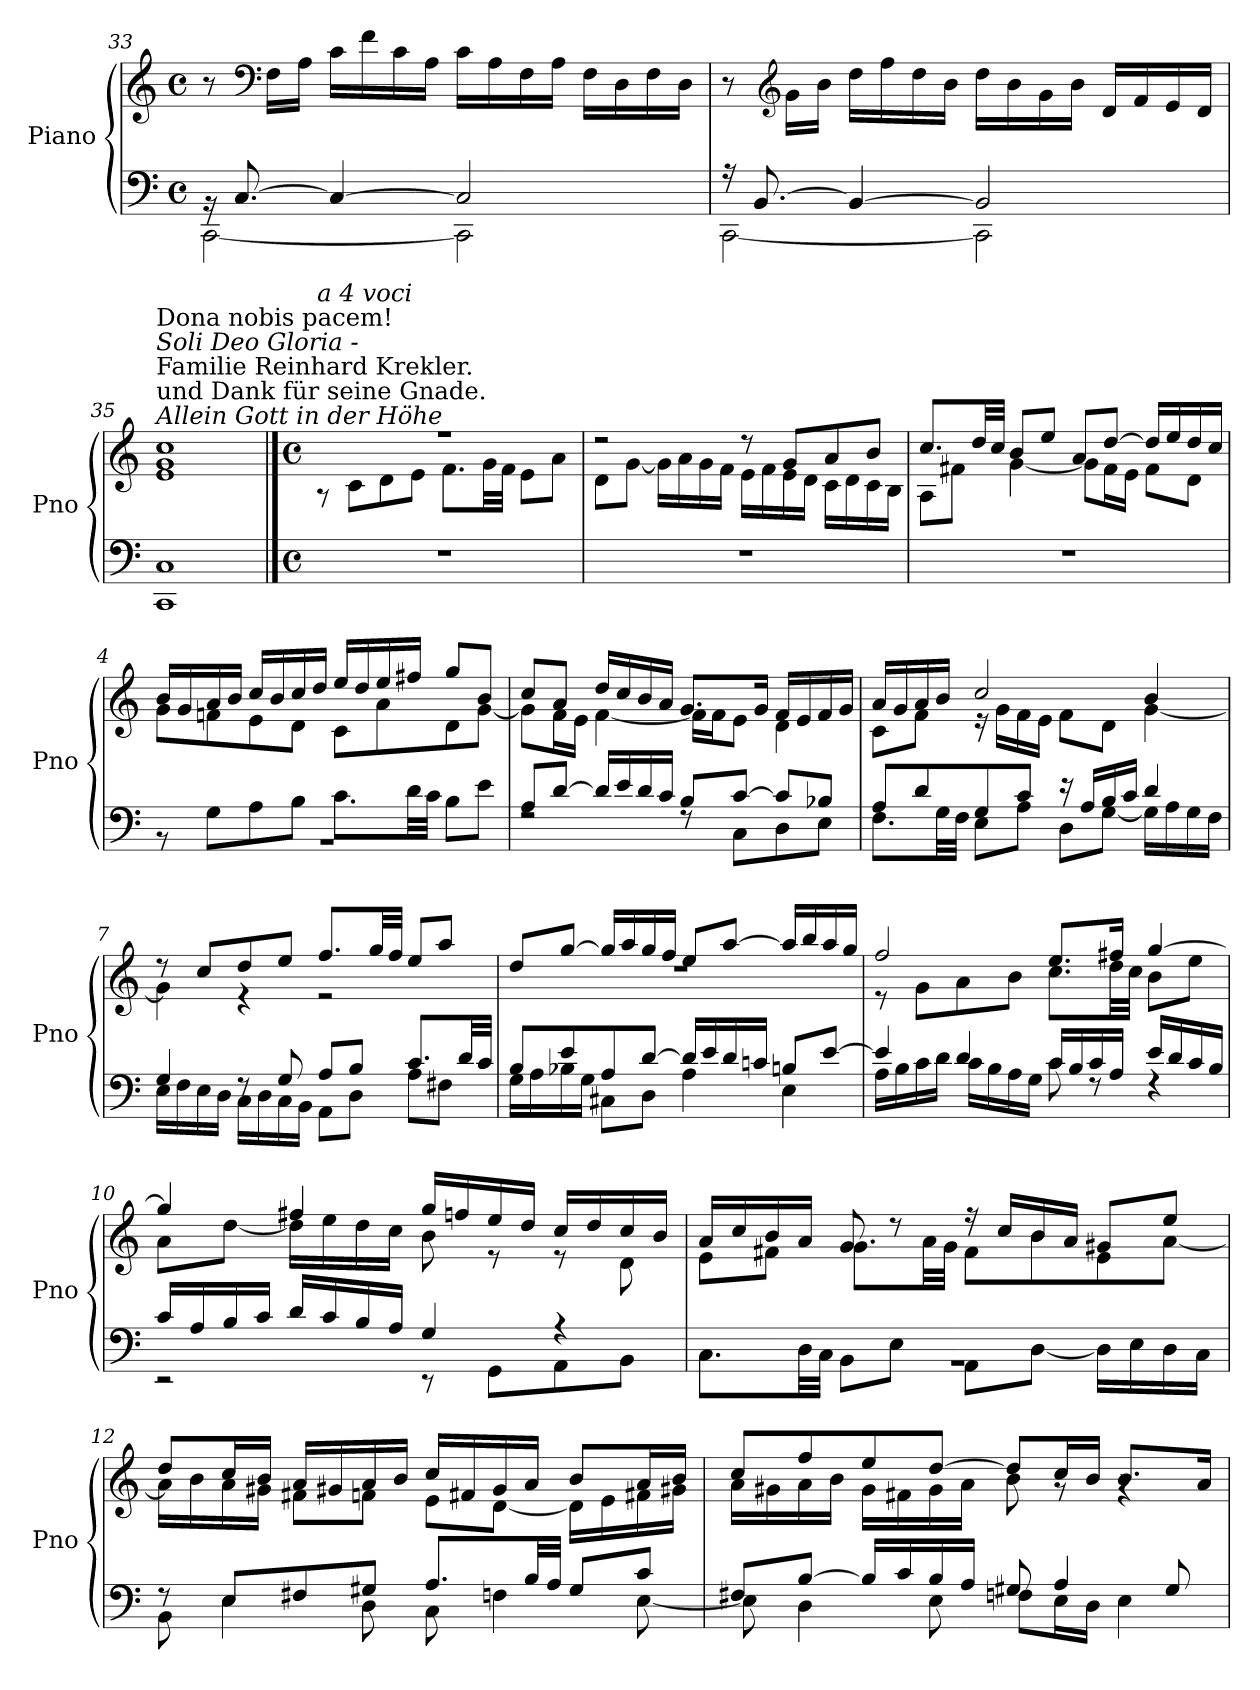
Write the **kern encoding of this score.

**kern	**kern
*part1	*part1
*staff2	*staff1
*I"Piano	*
*I'Pno	*
*clefF4	*clefG2
*k[]	*k[]
*M4/4	*M4/4
*met(c)	*met(c)
=33	=33
*^	*
16rBB	[2CC\	8r
[8.C/	.	.
*	*	*clefF4
.	.	16F\LL
.	.	16A\JJ
4C/_	.	16c\LL
.	.	16f\
.	.	16c\
.	.	16A\JJ
2C/]	2CC\]	16c\LL
.	.	16A\
.	.	16F\
.	.	16A\JJ
.	.	16F\LL
.	.	16D\
.	.	16F\
.	.	16D\JJ
=34	=34	=34
16r	[2CC\	8r
[8.BB/	.	.
*	*	*clefG2
.	.	16g\LL
.	.	16b\JJ
4BB/_	.	16dd\LL
.	.	16ff\
.	.	16dd\
.	.	16b\JJ
2BB/]	2CC\]	16dd\LL
.	.	16b\
.	.	16g\
.	.	16b\JJ
.	.	16d/LL
.	.	16f/
.	.	16e/
.	.	16d/JJ
=35	=35	=35
!	!	!LO:TX:a:i:t=Allein Gott in der Höhe
!	!	!LO:TX:a:t=und Dank für seine Gnade.
!	!	!LO:TX:a:t=Familie Reinhard Krekler.
!	!	!LO:TX:a:i:t=Soli Deo Gloria -
!	!	!LO:TX:a:t=Dona nobis pacem!
1C	1CC	1e 1g 1cc
*v	*v	*
==1	==1
*M4/4	*M4/4
*met(c)	*met(c)
*^	*^
!	!	!LO:TX:a:i:t=a 4 voci	!
*v	*v	*	*
1r	1r	8r
.	.	8c\L
.	.	8d\
.	.	8e\J
.	.	8.f\L
.	.	32g\LL
.	.	32f\JJJ
.	.	8e\L
.	.	8a\J
=2	=2	=2
1r	2r	8d\L
.	.	[8g\J
.	.	16g\LL]
.	.	16a\
.	.	16g\
.	.	16f\JJ
.	8r	16e\LL
.	.	16f\
.	8g/L	16e\
.	.	16d\JJ
.	8a/	16c\LL
.	.	16d\
.	8b/J	16c\
.	.	16B\JJ
=3	=3	=3
1r	8.cc/L	8A\L
.	.	8f#X\J
.	32dd/LL	.
.	32cc/JJJ	.
.	8b/L	[4g\
.	8ee/J	.
.	8a/L	8g\L]
.	[8dd/J	16f#\L
.	.	16e\JJ
.	16dd/LL]	8f#\L
.	16ee/	.
.	16dd/	8d\J
.	16cc/JJ	.
=4	=4	=4
*^	*	*
8rBB	1rBB	16b/LL	8g\L
.	.	16g/	.
8G\L	.	16a/	8fn\
.	.	16b/JJ	.
8A\	.	16cc/LL	8e\
.	.	16b/	.
8B\J	.	16cc/	8d\J
.	.	16dd/JJ	.
8.c\L	.	16ee/LL	8c!\L
.	.	16dd/	.
.	.	16ee/	8a!\
32d\LL	.	16ff#X/JJ	.
32c\JJJ	.	.	.
8B\L	.	8gg/L	8d!\
8e\J	.	8b/J	[8g\J
=5	=5	=5	=5
8A/L	2rF	8cc/L	8g\L]
[8d/J	.	8a/J	16f\L
.	.	.	16e\JJ
16d/LL]	.	16dd/LL	[4f\
16e/	.	16cc/	.
16d/	.	16b/	.
16c/JJ	.	16a/JJ	.
8B/L	8rF	8.g/L	16f\LL]
.	.	.	16f\J
[8c/J	8C\L	.	8e\J
.	.	16g/Jk	.
8c/L]	8D\	16f/LL	4d\
.	.	16e/	.
8B-X/J	8E\J	16f/	.
.	.	16g/JJ	.
=6	=6	=6	=6
8A/L	8.F\L	16a/LL	8c\L
.	.	16g/	.
8d/	.	16a/	8f\J
.	32G\LL	16b/JJ	.
.	32F\JJJ	.	.
8G/	8E\L	2cc/	16r
.	.	.	16g\LL
8c/J	8A\J	.	16f\
.	.	.	16e\JJ
16r	8D\L	.	8f\L
16A/LL	.	.	.
16B/	[8G\J	.	8d\J
16c/JJ	.	.	.
4d/	16G\LL]	4b/	[4g\
.	16A\	.	.
.	16G\	.	.
.	16F\JJ	.	.
=7	=7	=7	=7
4G/	16E\LL	8r	4g\]
.	16F\	.	.
.	16E\	8cc/L	.
.	16D\JJ	.	.
8rF	16C\LL	8dd/	4r
.	16D\	.	.
8G/	16C\	8ee/J	.
.	16BB\JJ	.	.
8A/L	8AA\L	8.ff/L	2r
8B/J	8D\J	.	.
.	.	32gg/LL	.
.	.	32ff/JJJ	.
8.c/L	8A\L	8ee/L	.
.	8F#X\J	8aa/J	.
32d/LL	.	.	.
32c/JJJ	.	.	.
=8	=8	=8	=8
8B/L	16G\LL	8dd/L	1rdd
.	16A\	.	.
8e/	16B-X\	[8gg/J	.
.	16G\JJ	.	.
8A/	8C#X\L	16gg/LL]	.
.	.	16aa/	.
[8d/J	8D\J	16gg/	.
.	.	16ff/JJ	.
16d/LL]	4A\	8ee/L	.
16e/	.	.	.
16d/	.	[8aa/J	.
16cn/JJ	.	.	.
8Bn/L	4E\	16aa/LL]	.
.	.	16bb/	.
[8e/J	.	16aa/	.
.	.	16gg/JJ	.
=9	=9	=9	=9
4e/]	16A\LL	2ff/	8r
.	16B\	.	.
.	16c\	.	8g\L
.	16d\JJ	.	.
4d/	16c\LL	.	8a\
.	16B\	.	.
.	16A\	.	8b\J
.	16G\JJ	.	.
16c/LL	8c\	8.ee/L	8.cc\L
16B/	.	.	.
16c/	8rF	.	.
16A/JJ	.	16ff#X/Jk	32dd\LL
.	.	.	32cc\JJJ
16e/LL	4rF	[4gg/	8b\L
16d/	.	.	.
16c/	.	.	8ee\J
16B/JJ	.	.	.
=10	=10	=10	=10
16c/LL	2r	4gg/]	8a\L
16A/	.	.	.
16B/	.	.	[8dd\J
16c/JJ	.	.	.
16d/LL	.	4ff#X/	16dd\LL]
16c/	.	.	16ee\
16B/	.	.	16dd\
16A/JJ	.	.	16cc\JJ
4G/	8r	16gg/LL	8b\
.	.	16ffn/	.
.	8GG\L	16ee/	8r
.	.	16dd/JJ	.
4r	8AA\	16cc/LL	8r
.	.	16dd/	.
.	8BB\J	16cc/	8d\
.	.	16b/JJ	.
=11	=11	=11	=11
1rBB	8.C\L	16a/LL	8e\L
.	.	16cc/	.
.	.	16b/	8f#X\J
.	32D\LL	16a/JJ	.
.	32C\JJJ	.	.
.	8BB\L	8g/	8.g\L
.	8E\J	8rdd	.
.	.	.	32a\LL
.	.	.	32g\JJJ
.	8AA\L	16r	8f#\L
.	.	16cc/LL	.
.	[8D\J	16b/	8b\
.	.	16a/JJ	.
.	16D\LL]	8g#X/L	8e\
.	16E\	.	.
.	16D\	8ee/J	[8a\J
.	16C\JJ	.	.
=12	=12	=12	=12
8rF	8BB\	8dd/L	16a\LL]
.	.	.	16b\
8E/L	4E\	16cc/L	16a\
.	.	16b/JJ	16g#X\JJ
8F#X/	.	16a/LL	8f#X\L
.	.	16g#X/	.
8G#X/J	8D\	16a/	8fn\J
.	.	16b/JJ	.
8.A/L	8C\	16cc/LL	8e\L
.	.	16f#X/	.
.	4Fn\	16g#/	[8d\J
32B/LL	.	16a/JJ	.
32A/JJJ	.	.	.
8G#/L	.	8b/L	16d\LL]
.	.	.	16e\
8c/J	[8E\	16a/L	16f#X\
.	.	16b/JJ	16g#X\JJ
=13	=13	=13	=13
8F#X/L	8E\]	8cc/L	16a\LL
.	.	.	16g#X\
[8B/J	4D\	8ff/	16a\
.	.	.	16b\JJ
16B/LL]	.	8ee/	16g#\LL
16c/	.	.	16f#X\
16B/	8E\	[8dd/J	16g#\
16A/JJ	.	.	16a\JJ
8G#X/	8Fn\L	8dd/L]	8b\
4A/	16E\L	16cc/L	8rg
.	16D\JJ	16b/JJ	.
.	4E\	8.b/L	4rg
8G#/	.	.	.
.	.	16a/Jk	.
*v	*v	*	*
*	*v	*v
=	=
*-	*-
